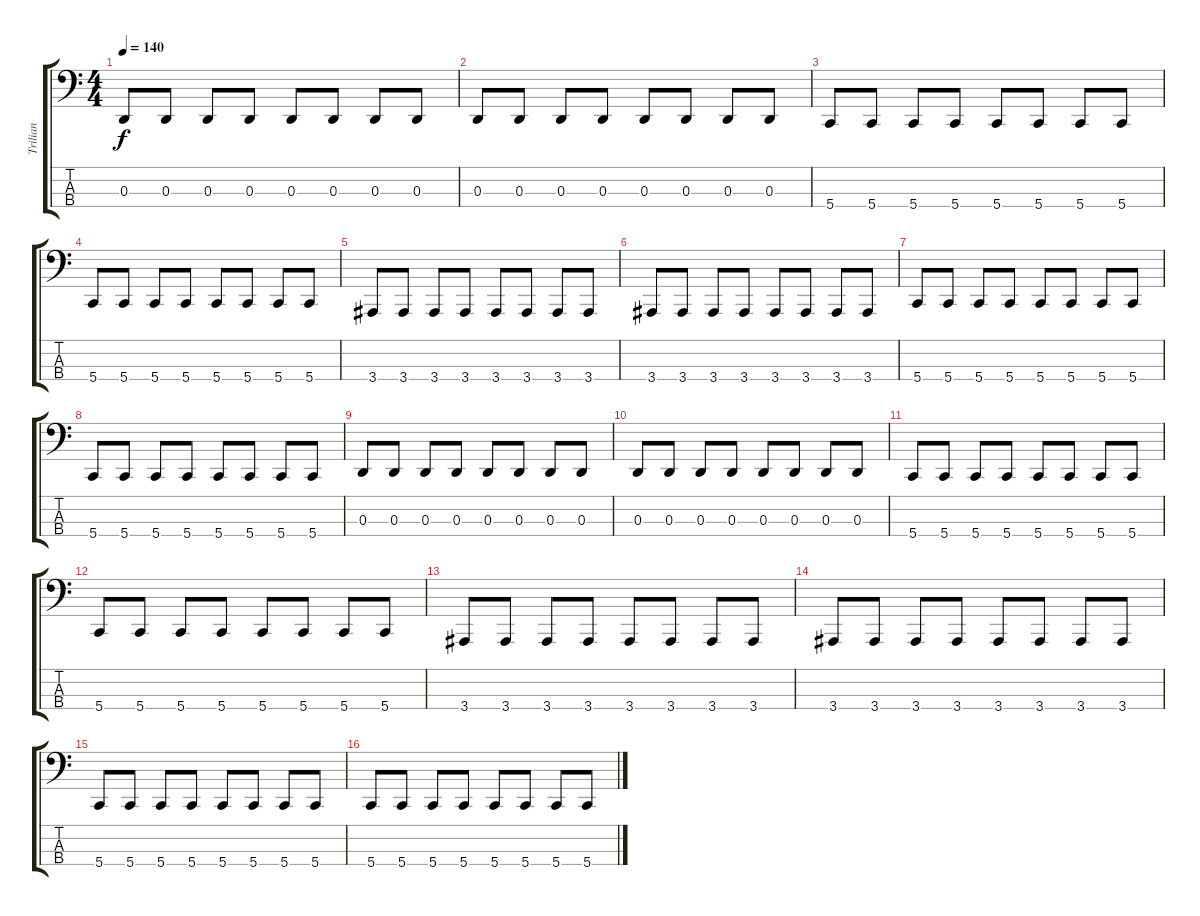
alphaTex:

\track ("Trilian" "Trilian") {instrument electricbassfinger}
\staff {score tabs}
\tuning (C2 G1 D1 G0) {hide}
\ts (4 4)
\tempo 140
\clef f4
\ks c
0.3.8{dy f} 0.3.8 0.3.8 0.3.8 0.3.8 0.3.8 0.3.8 0.3.8 |
0.3.8 0.3.8 0.3.8 0.3.8 0.3.8 0.3.8 0.3.8 0.3.8 |
5.4.8 5.4.8 5.4.8 5.4.8 5.4.8 5.4.8 5.4.8 5.4.8 |
5.4.8 5.4.8 5.4.8 5.4.8 5.4.8 5.4.8 5.4.8 5.4.8 |
3.4.8 3.4.8 3.4.8 3.4.8 3.4.8 3.4.8 3.4.8 3.4.8 |
3.4.8 3.4.8 3.4.8 3.4.8 3.4.8 3.4.8 3.4.8 3.4.8 |
5.4.8 5.4.8 5.4.8 5.4.8 5.4.8 5.4.8 5.4.8 5.4.8 |
5.4.8 5.4.8 5.4.8 5.4.8 5.4.8 5.4.8 5.4.8 5.4.8 |
0.3.8 0.3.8 0.3.8 0.3.8 0.3.8 0.3.8 0.3.8 0.3.8 |
0.3.8 0.3.8 0.3.8 0.3.8 0.3.8 0.3.8 0.3.8 0.3.8 |
5.4.8 5.4.8 5.4.8 5.4.8 5.4.8 5.4.8 5.4.8 5.4.8 |
5.4.8 5.4.8 5.4.8 5.4.8 5.4.8 5.4.8 5.4.8 5.4.8 |
3.4.8 3.4.8 3.4.8 3.4.8 3.4.8 3.4.8 3.4.8 3.4.8 |
3.4.8 3.4.8 3.4.8 3.4.8 3.4.8 3.4.8 3.4.8 3.4.8 |
5.4.8 5.4.8 5.4.8 5.4.8 5.4.8 5.4.8 5.4.8 5.4.8 |
5.4.8 5.4.8 5.4.8 5.4.8 5.4.8 5.4.8 5.4.8 5.4.8
